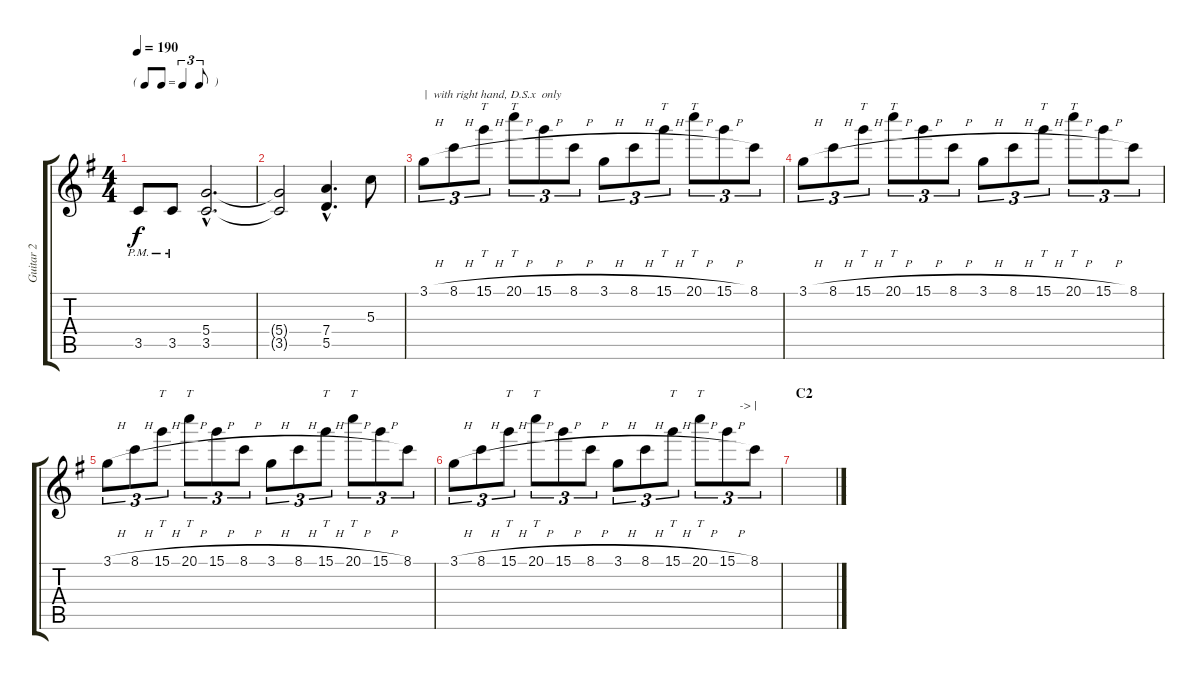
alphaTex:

\track ("Guitar 2" "Guitar 2") {instrument distortionguitar}
\staff {score tabs}
\tuning (E4 B3 G3 D3 A2 E2) {hide}
\ts (4 4)
\tf triplet8th
\tempo 190
\clef g2
\ks g
3.5{pm}.8{dy f} 3.5{pm}.8 (5.4{hac} 3.5{hac}).2{d} |
(5.4{t} 3.5{t}).2 (7.4{hac} 5.5{hac}).4{d} 5.3.8 |
3.1{h}.8{tu (3 2) txt "|  with right hand, D.S.x  only"} 8.1{h}.8{tu (3 2)} 15.1{h}.8{tt tu (3 2)} 20.1{h}.8{tt tu (3 2)} 15.1{h}.8{tu (3 2)} 8.1{h}.8{tu (3 2)} 3.1{h}.8{tu (3 2)} 8.1{h}.8{tu (3 2)} 15.1{h}.8{tt tu (3 2)} 20.1{h}.8{tt tu (3 2)} 15.1{h}.8{tu (3 2)} 8.1.8{tu (3 2)} |
3.1{h}.8{tu (3 2)} 8.1{h}.8{tu (3 2)} 15.1{h}.8{tt tu (3 2)} 20.1{h}.8{tt tu (3 2)} 15.1{h}.8{tu (3 2)} 8.1{h}.8{tu (3 2)} 3.1{h}.8{tu (3 2)} 8.1{h}.8{tu (3 2)} 15.1{h}.8{tt tu (3 2)} 20.1{h}.8{tt tu (3 2)} 15.1{h}.8{tu (3 2)} 8.1.8{tu (3 2)} |
3.1{h}.8{tu (3 2)} 8.1{h}.8{tu (3 2)} 15.1{h}.8{tt tu (3 2)} 20.1{h}.8{tt tu (3 2)} 15.1{h}.8{tu (3 2)} 8.1{h}.8{tu (3 2)} 3.1{h}.8{tu (3 2)} 8.1{h}.8{tu (3 2)} 15.1{h}.8{tt tu (3 2)} 20.1{h}.8{tt tu (3 2)} 15.1{h}.8{tu (3 2)} 8.1.8{tu (3 2)} |
3.1{h}.8{tu (3 2)} 8.1{h}.8{tu (3 2)} 15.1{h}.8{tt tu (3 2)} 20.1{h}.8{tt tu (3 2)} 15.1{h}.8{tu (3 2)} 8.1{h}.8{tu (3 2)} 3.1{h}.8{tu (3 2)} 8.1{h}.8{tu (3 2)} 15.1{h}.8{tt tu (3 2)} 20.1{h}.8{tt tu (3 2)} 15.1{h}.8{tu (3 2) txt "    -> |"} 8.1.8{tu (3 2)} |
\section ("" "C2")
